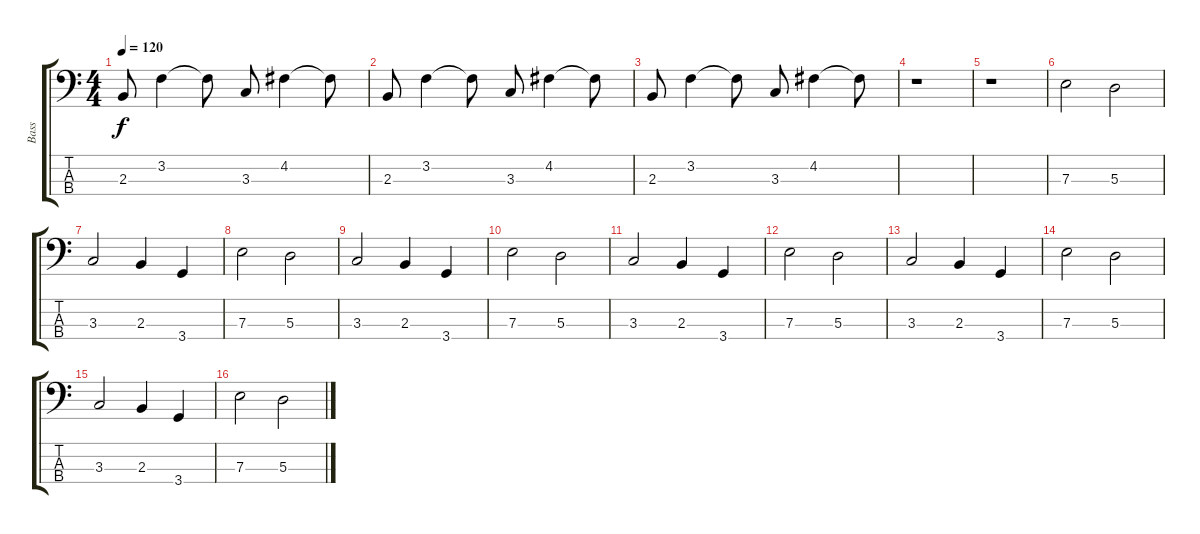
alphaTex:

\track ("Bass" "Bass") {instrument slapbass1}
\staff {score tabs}
\tuning (G2 D2 A1 E1) {hide}
\ts (4 4)
\tempo 120
\clef f4
\ks c
2.3.8{dy f} 3.2.4 3.2{t}.8 3.3.8 4.2.4 4.2{t}.8 |
2.3.8 3.2.4 3.2{t}.8 3.3.8 4.2.4 4.2{t}.8 |
2.3.8 3.2.4 3.2{t}.8 3.3.8 4.2.4 4.2{t}.8 |
r.1 |
r.1 |
7.3.2{volume 5} 5.3.2 |
3.3.2 2.3.4 3.4.4 |
7.3.2{volume 8} 5.3.2 |
3.3.2 2.3.4 3.4.4 |
7.3.2{volume 12} 5.3.2 |
3.3.2 2.3.4 3.4.4 |
7.3.2 5.3.2 |
3.3.2 2.3.4 3.4.4 |
7.3.2 5.3.2 |
3.3.2 2.3.4 3.4.4 |
7.3.2 5.3.2
